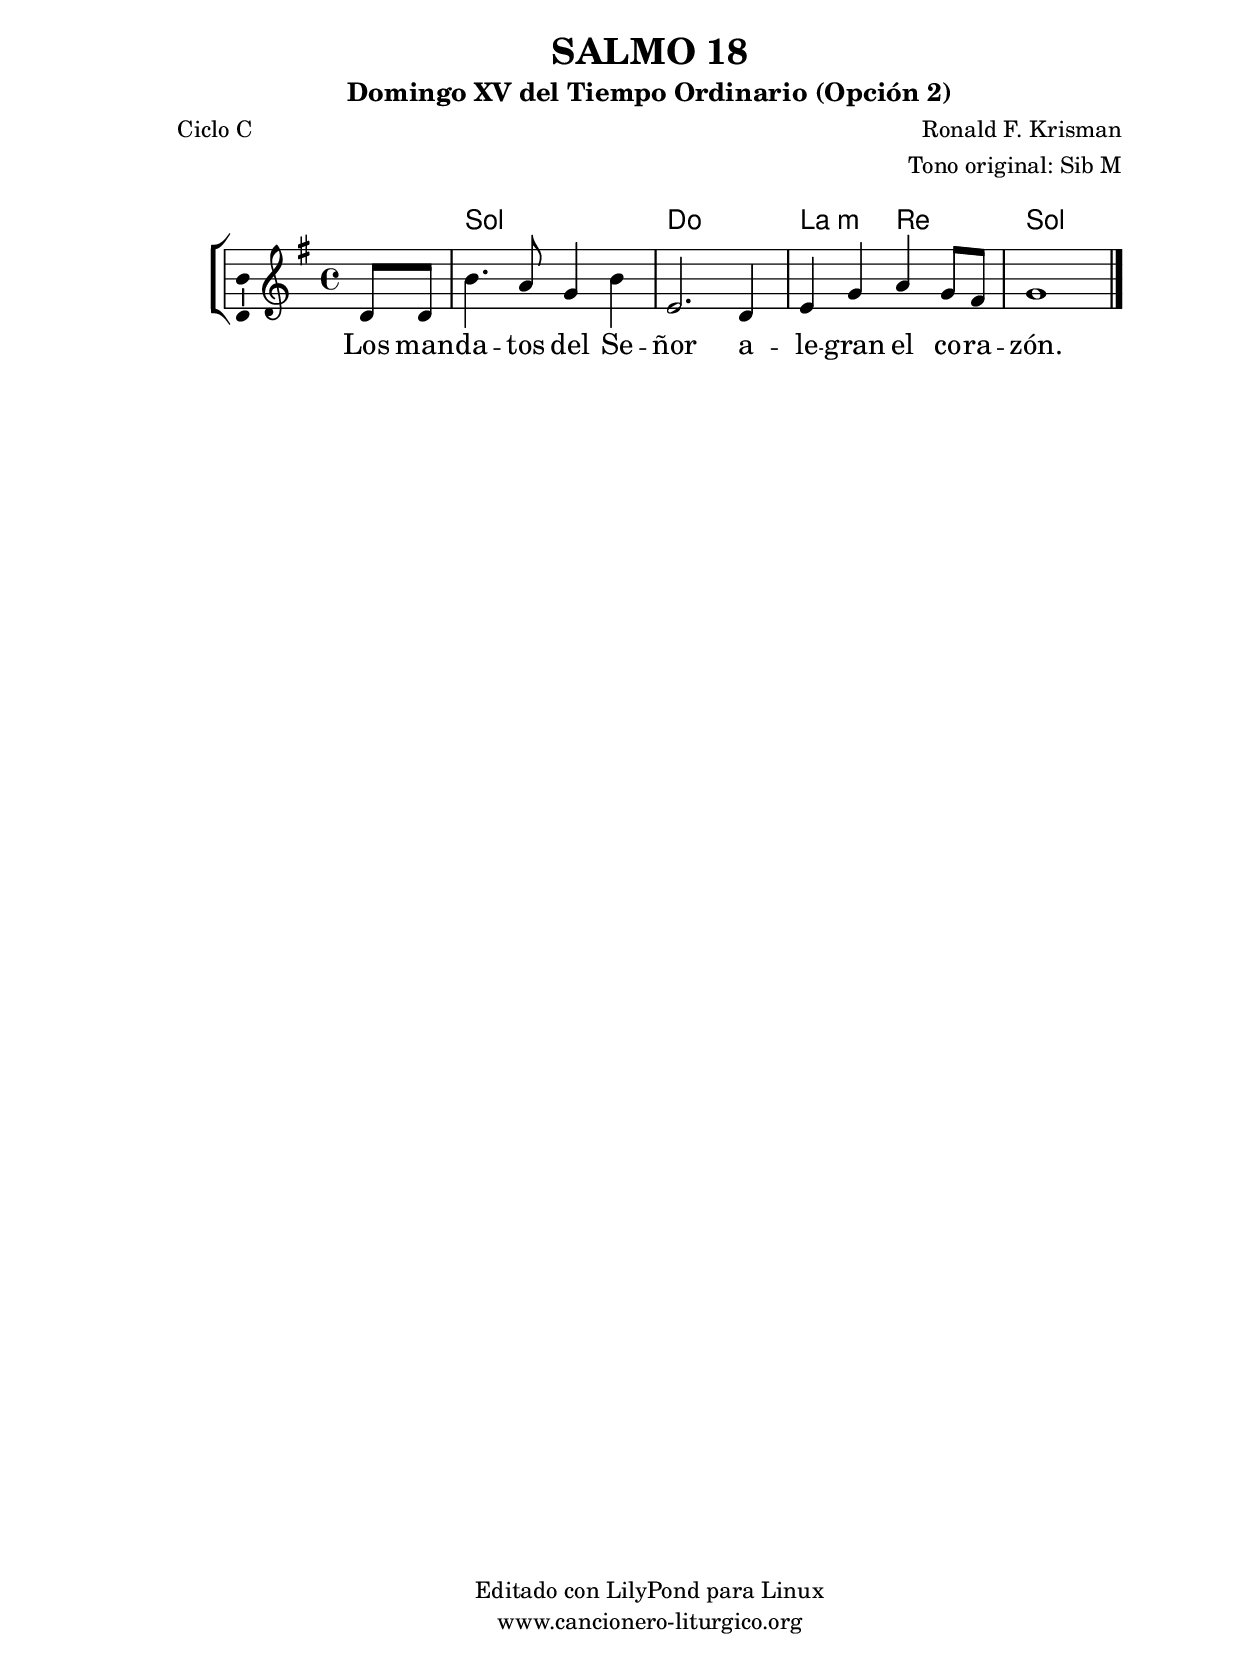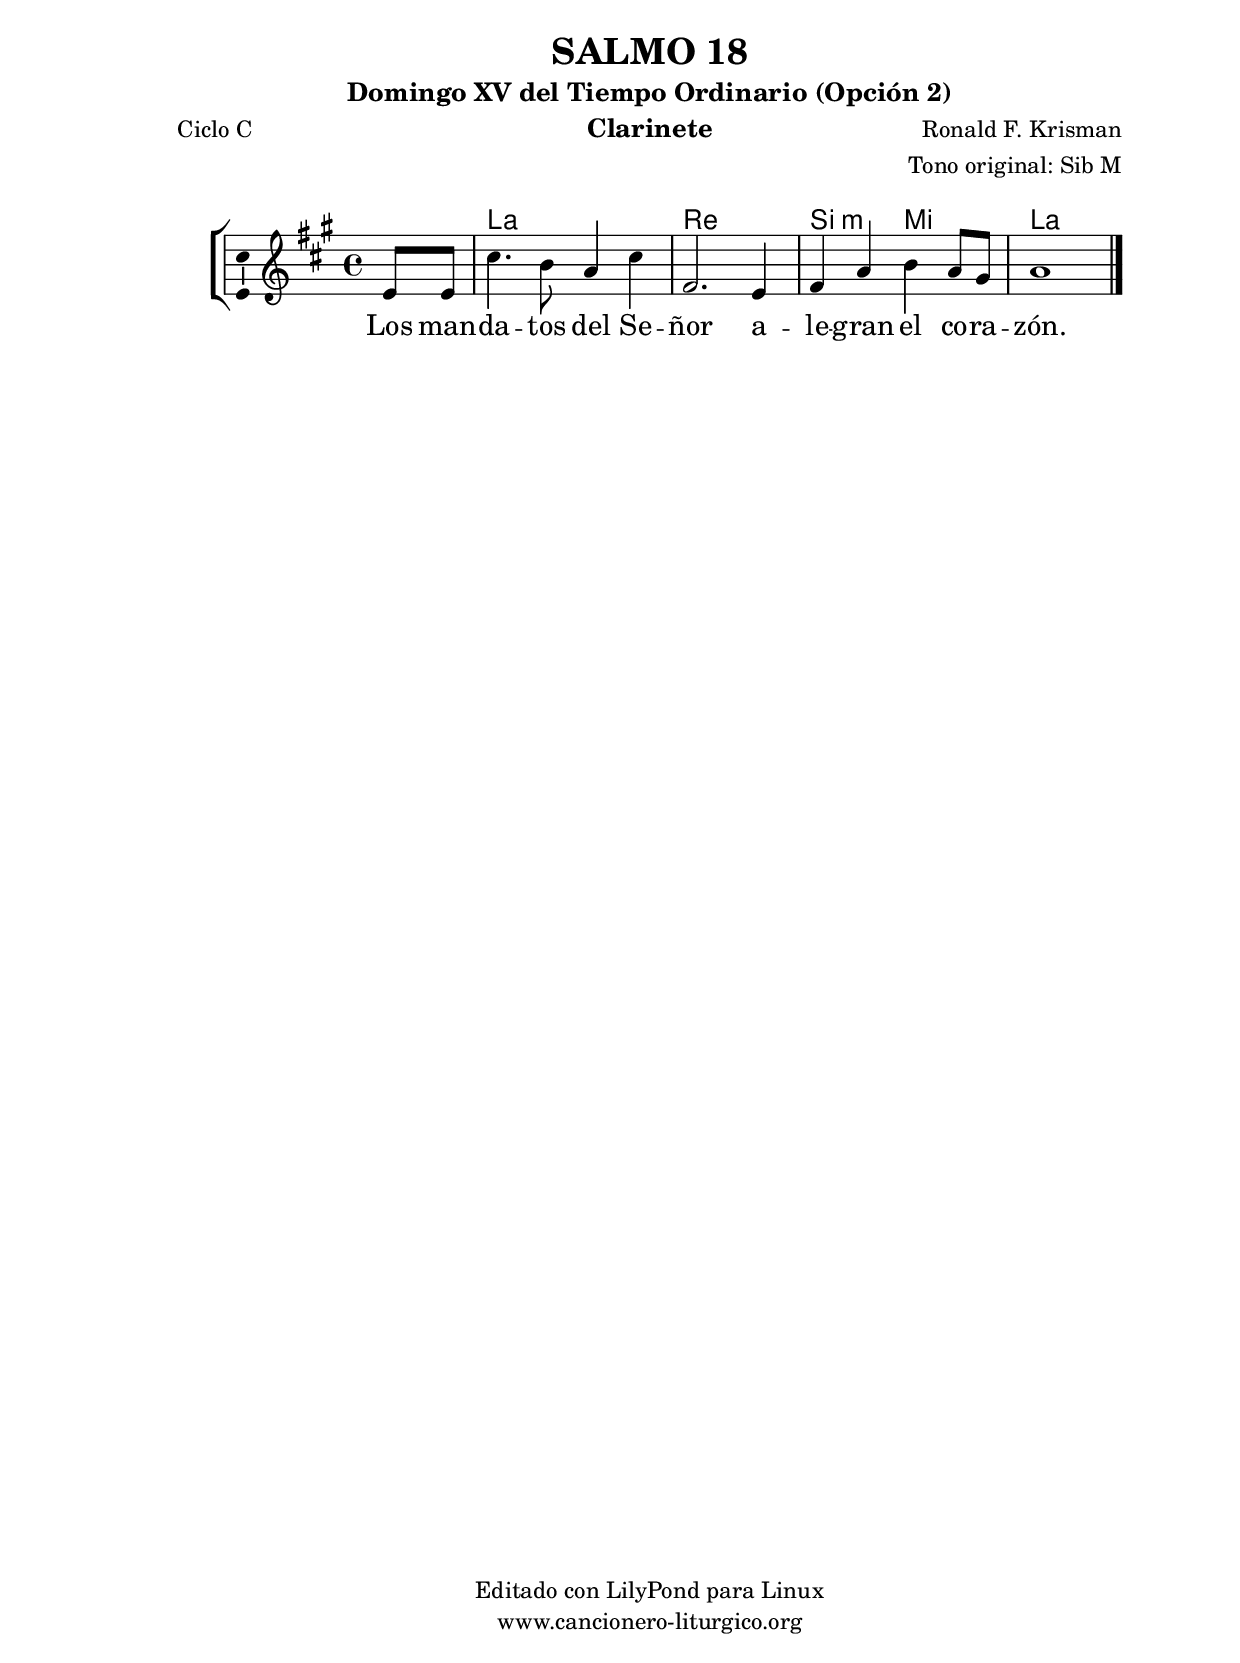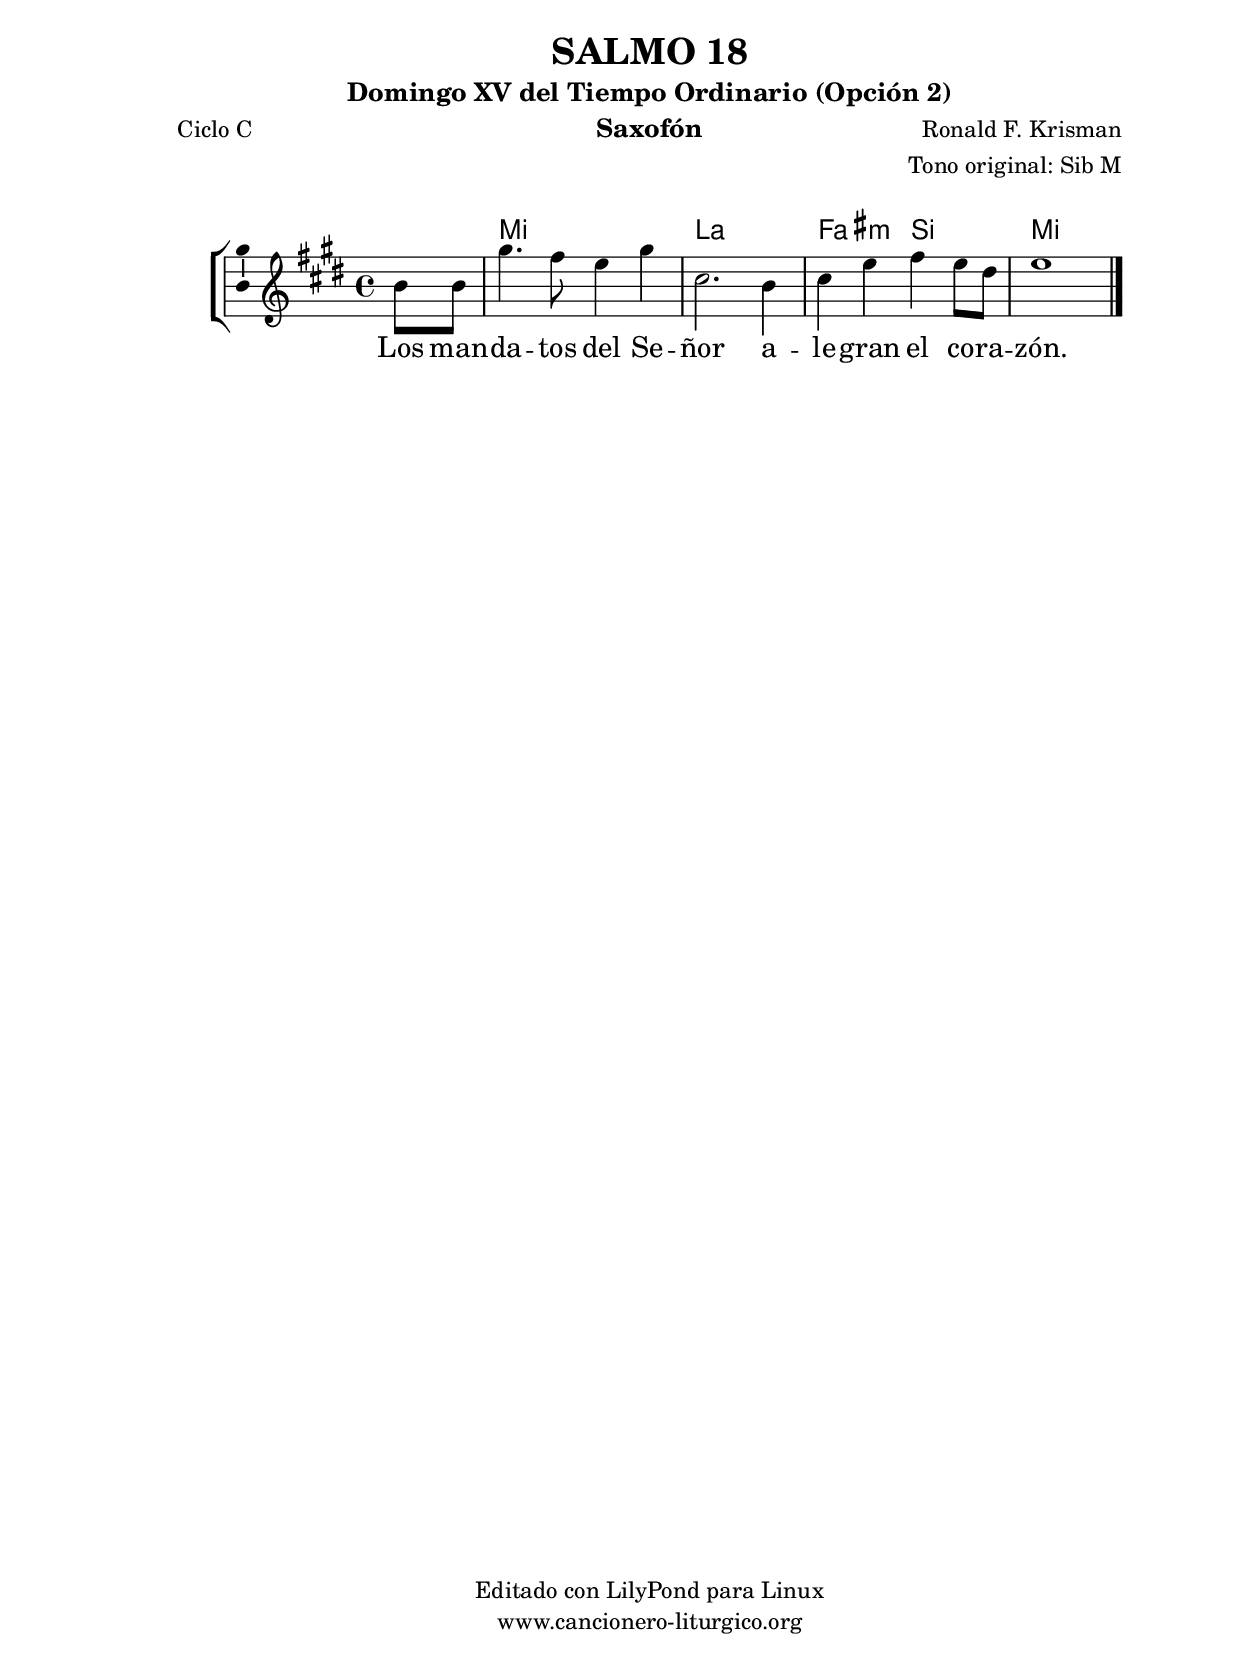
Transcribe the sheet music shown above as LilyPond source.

%
%para convertir .midi en .wav:
%timidity filename.midi -Ow -o finename.wav
%
%
%Para convertir de .wav a .mp3:
%lame -h -m j filename.wav
%
%
%para escuchar el midi:
%timidity nombrefichero.midi
%


%versión de lilypond para la que se ha escrito esta partitura:
\version "2.16.0"

	%Tamaño papel
	#(set-default-paper-size "a4")
	%Tamaño partitura
	#(set-global-staff-size 20)
	%No responde al pulsar sobre una nota
	#(ly:set-option 'point-and-click #f)

%parámetros del encabezamiento:
\header {
	title = "SALMO 18"
	subtitle = "Domingo XV del Tiempo Ordinario (Opción 2)"
	composer = "Ronald F. Krisman"
	poet = "Ciclo C"
	meter = ""
	arranger = "Tono original: Sib M"
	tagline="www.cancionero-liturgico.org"
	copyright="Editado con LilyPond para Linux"
	tiempo = "Ordinario"
	usos = "Salmo"
	letra = "Los mandatos del Señor alegran el corazón."
	}

%parámetros asociados al papel:
\paper  {
	oddHeaderMarkup = \markup {\fill-line { \on-the-fly #not-first-page \fromproperty #'header:title \on-the-fly #not-first-page \fromproperty #'header:composer }}
	evenHeaderMarkup = \markup {\fill-line { \fromproperty #'header:composer \fromproperty #'header:title }}
	#(set-paper-size "a4")
	print-page-number = ##f
	first-page-number = 1
	print-first-page-number = ##f
%	head-separation = 3.0 \cm
	top-margin = 2.0 \cm
	bottom-margin = 0.5\cm
%%%	bottom-margin = -1.0\cm
	left-margin = 3.0 \cm
	line-width = 16.0 \cm 
	indent = 8\mm
	interscoreline = 2.\mm
	between-system-space = 15\mm
%	para que las partituras no llenen la hoja:
	ragged-bottom = ##t
%	idem para la última hoja:
	ragged-last-bottom = ##f
%	para que las partituras llenen el ancho del papel:
	ragged-last = ##f
	after-title-space = 2.5 \cm
%page-count=1
%system-count=2

	%Flexible Vertical Spacing
%	markup-markup-spacing =
%	#'((basic-distance . 15) (minimum-distance . 15) (padding . 3))
	markup-system-spacing =
	#'((basic-distance . 15) (minimum-distance . 15) (padding . 3))
	system-system-spacing =
	#'((basic-distance . 15) (minimum-distance . 15) (padding . 3))
	score-system-spacing =
	#'((basic-distance . 15) (minimum-distance . 15) (padding . 5))
%	top-system-spacing = % header
%	#'((basic-distance . 8) (minimum-distance . 0) (padding . 3))
%	top-markup-spacing =
%	#'((basic-distance . 20) (minimum-distance . 20) (padding . 3))
	last-bottom-spacing = % footer
	#'((basic-distance . 5) (minimum-distance . 5) (padding . 3))
%	score-markup-spacing =
%	#'((basic-distance . 16) (minimum-distance . 13) (padding . 3))

	}


%parámetros que afectan a toda la partitura:
global =  {
	%clave de sol (G):
	\clef G
	%armadura:
	\transpose bes g
	\key bes \major
	\tempo 4=100
	\set Score.tempoHideNote = ##t
	}


acordes = {
	\italianChords
	\chordmode {
	\transpose bes g
{

s4
bes1 ees c2:m f bes1

	}
	}
}

melodia = 
	\transpose bes g
{
	\relative c'{

\time 4/4
\partial4
f8 f
d'4. c8 bes4 d
g,2. f4
g4 bes c bes8 a
bes1

	\bar "|."
	}
	}


texto = \lyricmode {
Los man -- da -- tos del Se -- ñor
a -- le -- gran el co -- ra -- zón.
	}


acordesStaff = \context ChordNames = acordesStaff <<
	\set chordChanges = ##t
	\acordes
	>>


vozStaff = \context Voice = vozStaff
\with {\consists "Ambitus_engraver"}
<<
%	\set Staff.instrumentName = ""
%	\set Staff.shortInstrumentName = ""
%	\set Staff.midiInstrument = #"clarinet"
%	\set Staff.midiInstrument = #"cello"
%	\set Staff.midiInstrument = #"flute"
	\set Staff.midiInstrument = #"electric guitar (jazz)"
%	\set Staff.midiInstrument = #"english horn"
%	\set Staff.midiInstrument = #"violin"
%	\set Staff.midiInstrument = #"glockenspiel"
	\set Staff.midiMinimumVolume = #0.7
	\set Staff.midiMaximumVolume = #0.9
	\global
	\melodia
	>>


textoStaff = \context Lyrics = textoStaff <<
	\lyricsto vozStaff \texto
	>>

\book {
	\score {
		\context ChoirStaff {
			\override StaffGroup.SystemStartBracket #'collapse-height = #1
			\override Score.SystemStartBar #'collapse-height = #1
			<<
			\acordesStaff
			\vozStaff
			\textoStaff
			>>
			}
		\layout {
	    		\context {
				\Lyrics
				\override LyricText #'font-size = #2
				}
	   		 \context {
				\Score
				%fontSize = #3
				\override StaffSymbol #'staff-space = #(magstep +3)
				%\override Beam #'thickness = #0.55
				%\override SpacingSpanner #'spacing-increment = #1.0
				%\override Slur #'height-limit = #1.5
				}
			}
		}
	\score {
		\unfoldRepeats
		\context ChoirStaff {
			<<
			\acordesStaff
			\vozStaff
			>>
			}
		\midi {
	  		\context {
	  			\Score
				tempoWholesPerMinute = #(ly:make-moment 70 4)
				}
			}
		}
	}

%Partitura para clarinete
#(define output-suffix "C")
\book {
	\header{
		instrument = "Clarinete"
		}
	\score {
		\context ChoirStaff {
			\override StaffGroup.SystemStartBracket #'collapse-height = #1
			\override Score.SystemStartBar #'collapse-height = #1
\transpose c d
			<<
			\acordesStaff
			\vozStaff
			\textoStaff
			>>
			}
		\layout {
	    		\context {
				\Lyrics
				\override LyricText #'font-size = #2
				}
	   		 \context {
				\Score
				%fontSize = #3
				\override StaffSymbol #'staff-space = #(magstep +3)
				%\override Beam #'thickness = #0.55
				%\override SpacingSpanner #'spacing-increment = #1.0
				%\override Slur #'height-limit = #1.5
				}
			}
		}
	}

%Partitura para saxofón
#(define output-suffix "S")
\book {
	\header{
		instrument = "Saxofón"
		}
	\score {
		\context ChoirStaff {
			\override StaffGroup.SystemStartBracket #'collapse-height = #1
			\override Score.SystemStartBar #'collapse-height = #1
\transpose c a
			<<
			\acordesStaff
			\vozStaff
			\textoStaff
			>>
			}
		\layout {
	    		\context {
				\Lyrics
				\override LyricText #'font-size = #2
				}
	   		 \context {
				\Score
				%fontSize = #3
				\override StaffSymbol #'staff-space = #(magstep +3)
				%\override Beam #'thickness = #0.55
				%\override SpacingSpanner #'spacing-increment = #1.0
				%\override Slur #'height-limit = #1.5
				}
			}
		}
	}

